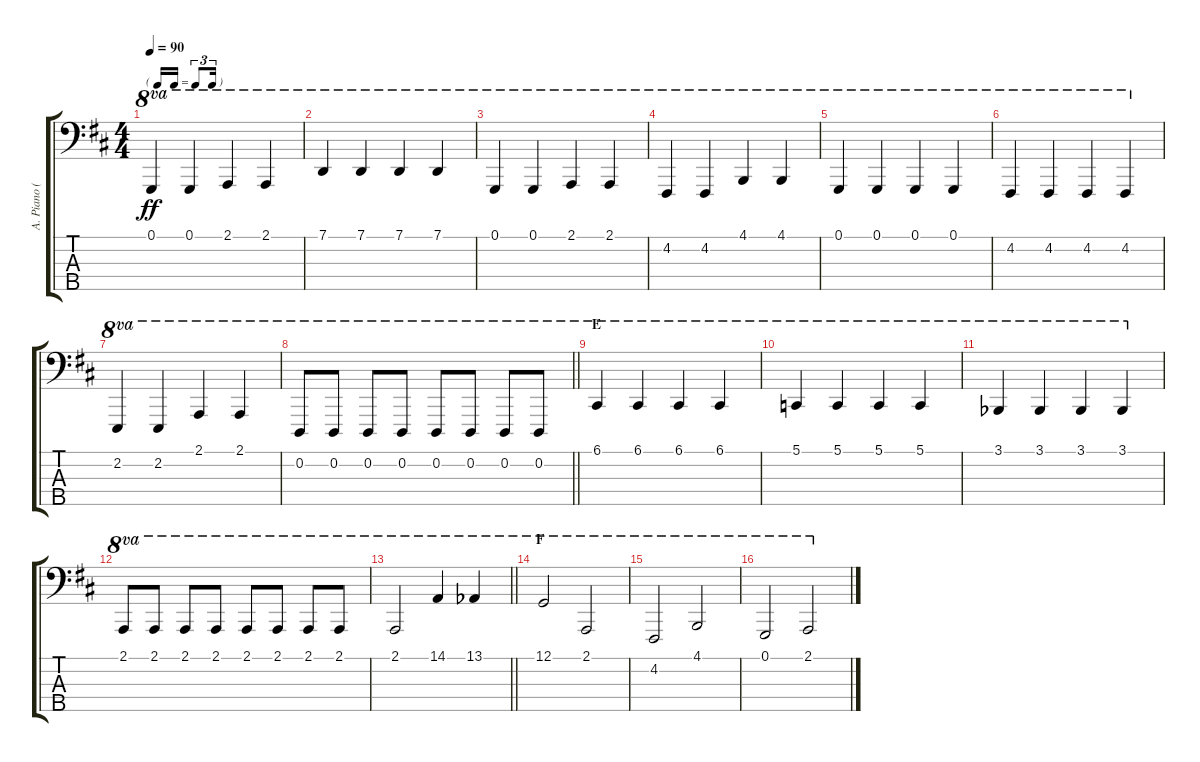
\track ("A. Piano (Left Hand)" "A. Piano (") {instrument acousticgrandpiano}
\staff {score tabs}
\tuning (G2 D2 A1 E1 B0) {hide}
\ts (4 4)
\tf triplet16th
\tempo 90
\clef f4
\ks d
0.1.4{ot 8va dy ff} 0.1.4{ot 8va} 2.1.4{ot 8va} 2.1.4{ot 8va} |
7.1.4{ot 8va} 7.1.4{ot 8va} 7.1.4{ot 8va} 7.1.4{ot 8va} |
0.1.4{ot 8va} 0.1.4{ot 8va} 2.1.4{ot 8va} 2.1.4{ot 8va} |
4.2.4{ot 8va} 4.2.4{ot 8va} 4.1.4{ot 8va} 4.1.4{ot 8va} |
0.1.4{ot 8va} 0.1.4{ot 8va} 0.1.4{ot 8va} 0.1.4{ot 8va} |
4.2.4{ot 8va} 4.2.4{ot 8va} 4.2.4{ot 8va} 4.2.4{ot 8va} |
2.2.4{ot 8va} 2.2.4{ot 8va} 2.1.4{ot 8va} 2.1.4{ot 8va} |
\barLineRight lightlight
0.2.8{ot 8va} 0.2.8{ot 8va} 0.2.8{ot 8va} 0.2.8{ot 8va} 0.2.8{ot 8va} 0.2.8{ot 8va} 0.2.8{ot 8va} 0.2.8{ot 8va} |
\section ("" "E")
6.1.4{ot 8va} 6.1.4{ot 8va} 6.1.4{ot 8va} 6.1.4{ot 8va} |
5.1.4{ot 8va} 5.1.4{ot 8va} 5.1.4{ot 8va} 5.1.4{ot 8va} |
3.1{acc b}.4{ot 8va} 3.1{acc b}.4{ot 8va} 3.1{acc b}.4{ot 8va} 3.1{acc b}.4{ot 8va} |
2.1.8{ot 8va} 2.1.8{ot 8va} 2.1.8{ot 8va} 2.1.8{ot 8va} 2.1.8{ot 8va} 2.1.8{ot 8va} 2.1.8{ot 8va} 2.1.8{ot 8va} |
\barLineRight lightlight
2.1.2{ot 8va} 14.1.4{ot 8va} 13.1{acc b}.4{ot 8va} |
\section ("" "F")
12.1.2{ot 8va} 2.1.2{ot 8va} |
4.2.2{ot 8va} 4.1.2{ot 8va} |
0.1.2{ot 8va} 2.1.2{ot 8va}
